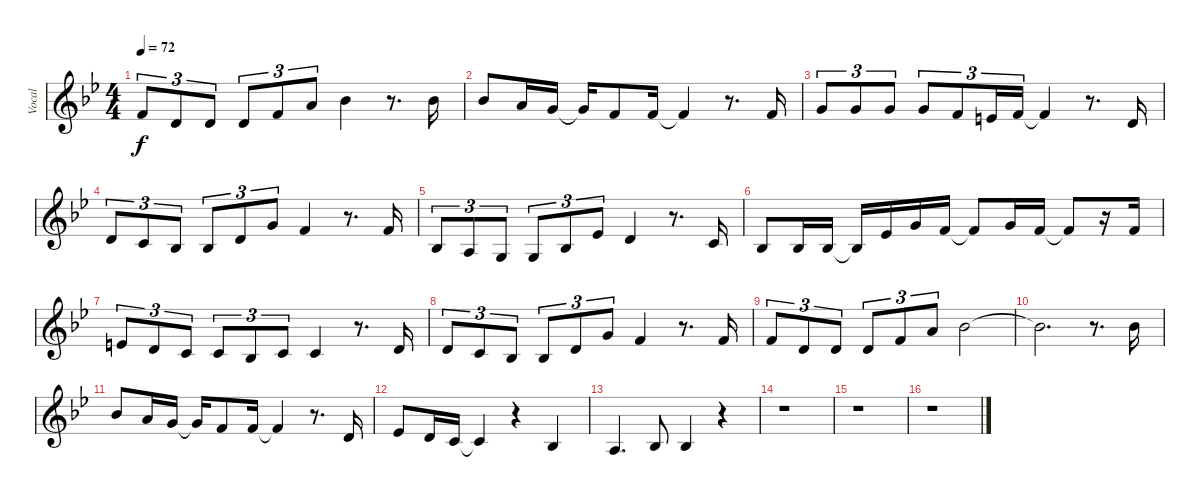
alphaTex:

\track ("Vocal" "Vocal") {instrument flute}
\staff {score}
\tuning (E4 B3 G3 D3 A2 E2) {hide}
\ts (4 4)
\tempo 72
\clef g2
\ks bb
1.1.8{tu (3 2) dy f} 3.2.8{tu (3 2)} 3.2.8{tu (3 2)} 3.2.8{tu (3 2)} 1.1.8{tu (3 2)} 5.1.8{tu (3 2)} 6.1.4 r.8{d} 6.1.16 |
6.1.8 5.1.16 3.1.16 3.1{t}.16 1.1.8 1.1.16 1.1{t}.4 r.8{d} 1.1.16 |
3.1.8{tu (3 2)} 3.1.8{tu (3 2)} 3.1.8{tu (3 2)} 3.1.8{tu (3 2)} 1.1.8{tu (3 2)} 5.2.16{tu (3 2)} 1.1.16{tu (3 2)} 1.1{t}.4 r.8{d} 3.2.16 |
3.2.8{tu (3 2)} 1.2.8{tu (3 2)} 3.3.8{tu (3 2)} 3.3.8{tu (3 2)} 3.2.8{tu (3 2)} 3.1.8{tu (3 2)} 1.1.4 r.8{d} 1.1.16 |
3.3.8{tu (3 2)} 2.3.8{tu (3 2)} 0.3.8{tu (3 2)} 0.3.8{tu (3 2)} 3.3.8{tu (3 2)} 8.3.8{tu (3 2)} 3.2.4 r.8{d} 1.2.16 |
3.3.8 3.3.16 3.3.16 3.3{t}.16 4.2.16 3.1.16 1.1.16 1.1{t}.8 3.1.16 1.1.16 1.1{t}.8 r.16 1.1.16 |
5.2.8{tu (3 2)} 3.2.8{tu (3 2)} 1.2.8{tu (3 2)} 1.2.8{tu (3 2)} 3.3.8{tu (3 2)} 1.2.8{tu (3 2)} 1.2.4 r.8{d} 3.2.16 |
3.2.8{tu (3 2)} 1.2.8{tu (3 2)} 3.3.8{tu (3 2)} 3.3.8{tu (3 2)} 3.2.8{tu (3 2)} 3.1.8{tu (3 2)} 1.1.4 r.8{d} 1.1.16 |
1.1.8{tu (3 2)} 3.2.8{tu (3 2)} 3.2.8{tu (3 2)} 3.2.8{tu (3 2)} 1.1.8{tu (3 2)} 5.1.8{tu (3 2)} 6.1.2 |
6.1{t}.2{d} r.8{d} 6.1.16 |
6.1.8 5.1.16 3.1.16 3.1{t}.16 1.1.8 1.1.16 1.1{t}.4 r.8{d} 3.2.16 |
4.2.8 3.2.16 1.2.16 1.2{t}.4 r.4 3.3.4 |
2.3.4{d} 3.3.8 3.3.4 r.4 |
r.1 |
r.1 |
r.1
